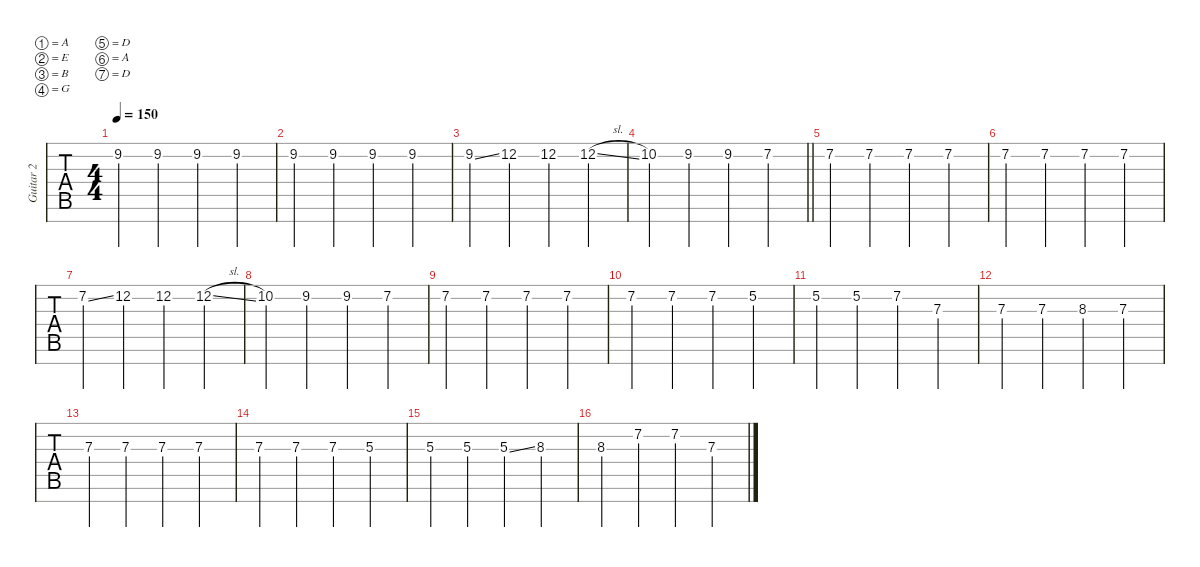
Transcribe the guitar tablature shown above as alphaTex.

\defaultSystemsLayout 2
\hideDynamics
\bracketExtendMode nobrackets
\multiTrackTrackNamePolicy allsystems
\firstSystemTrackNameMode fullname
\otherSystemsTrackNameMode fullname
\otherSystemsTrackNameOrientation horizontal
\track ("Guitar 2" "Gtr. 2") {instrument overdrivenguitar}
\staff {tabs}
\tuning (A3 E3 B2 G2 D2 A1 D1)
\ts (4 4)
\scale
1.00024
\tempo 150
\accidentals auto
\clef g2
\ottava regular
\simile none
\ks c
9.2{acc #}.4{dy mf} 9.2{acc #}.4 9.2{acc #}.4 9.2{acc #}.4 |
\scale
0.999761 9.2{acc #}.4 9.2{acc #}.4 9.2{acc #}.4 9.2{acc #}.4 |
\scale
1.00179 9.2{ss acc #}.4 12.2.4 12.2.4 12.2{sl}.4 |
\scale
0.998213
\barLineRight lightlight
10.2.4 9.2{acc #}.4 9.2{acc #}.4 7.2.4 |
\scale
1.00024 7.2.4 7.2.4 7.2.4 7.2.4 |
\scale
0.999761 7.2.4 7.2.4 7.2.4 7.2.4 |
\scale
1.00293 7.2{ss}.4 12.2.4 12.2.4 12.2{sl}.4 |
\scale
0.997069 10.2.4 9.2{acc #}.4 9.2{acc #}.4 7.2.4 |
\scale
1.00024 7.2.4 7.2.4 7.2.4 7.2.4 |
\scale
0.999761 7.2.4 7.2.4 7.2.4 5.2.4 |
\scale
1.00293 5.2.4 5.2.4 7.2.4 7.3{acc #}.4 |
\scale
0.997069 7.3{acc #}.4 7.3{acc #}.4 8.3.4 7.3{acc #}.4 |
\scale
1.00024 7.3{acc #}.4 7.3{acc #}.4 7.3{acc #}.4 7.3{acc #}.4 |
\scale
0.999761 7.3{acc #}.4 7.3{acc #}.4 7.3{acc #}.4 5.3.4 |
\scale
1.00293 5.3.4 5.3.4 5.3{ss}.4 8.3.4 |
\scale
0.997069 8.3.4 7.2.4 7.2.4 7.3{acc #}.4
